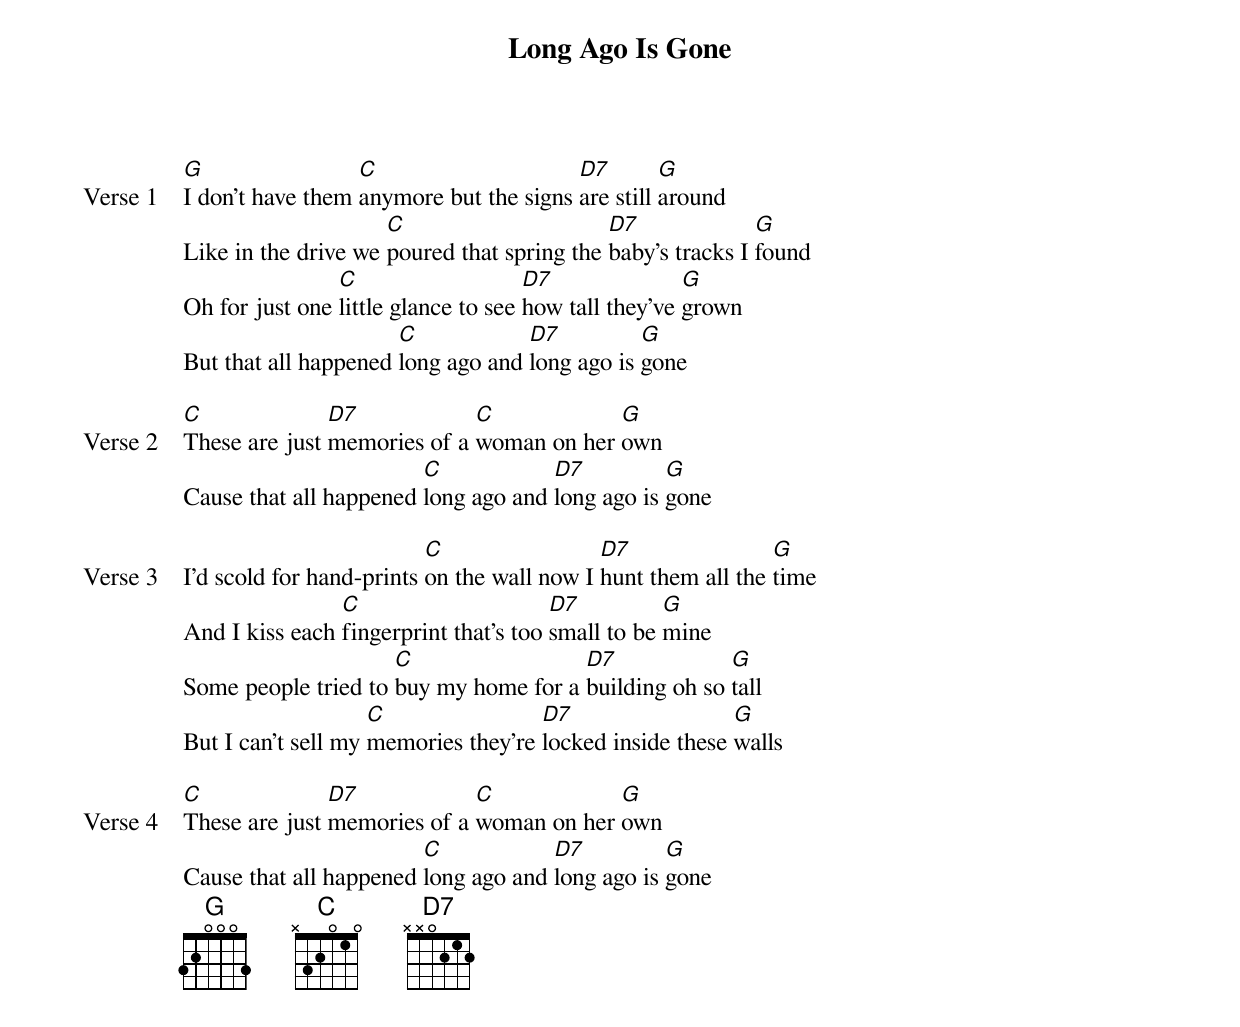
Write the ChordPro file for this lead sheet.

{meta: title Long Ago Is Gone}
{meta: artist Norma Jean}
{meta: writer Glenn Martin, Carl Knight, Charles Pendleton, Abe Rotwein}

{start_of_verse: Verse 1}
[G]I don't have them [C]anymore but the signs [D7]are still [G]around
Like in the drive we [C]poured that spring the [D7]baby's tracks I [G]found
Oh for just one [C]little glance to see [D7]how tall they've [G]grown
But that all happened [C]long ago and [D7]long ago is [G]gone
{end_of_verse}

{start_of_verse: Verse 2}
[C]These are just [D7]memories of a [C]woman on her [G]own
Cause that all happened [C]long ago and [D7]long ago is [G]gone
{end_of_verse}

{start_of_verse: Verse 3}
I'd scold for hand-prints [C]on the wall now I [D7]hunt them all the [G]time
And I kiss each [C]fingerprint that's too [D7]small to be [G]mine
Some people tried to [C]buy my home for a [D7]building oh so [G]tall
But I can't sell my [C]memories they're [D7]locked inside these [G]walls
{end_of_verse}

{start_of_verse: Verse 4}
[C]These are just [D7]memories of a [C]woman on her [G]own
Cause that all happened [C]long ago and [D7]long ago is [G]gone
{end_of_verse}
